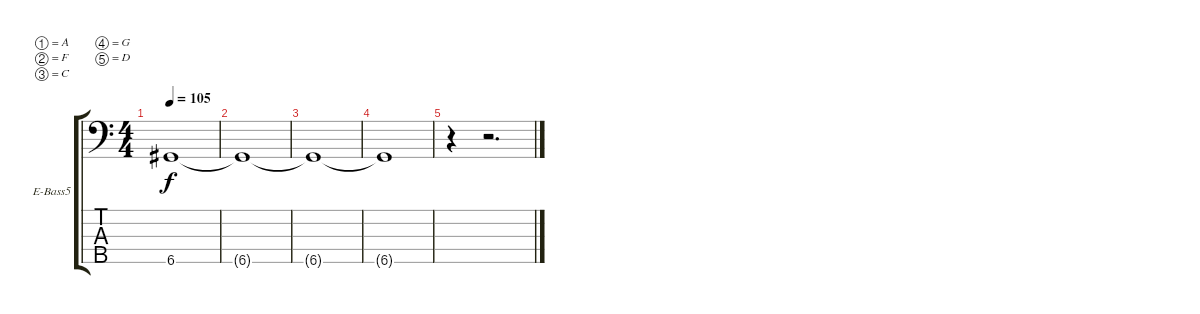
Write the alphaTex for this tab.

\bracketExtendMode groupsimilarinstruments
\firstSystemTrackNameOrientation horizontal
\otherSystemsTrackNameOrientation horizontal
\track ("Äîðîæêà 5" "E-Bass5") {instrument electricbassfinger}
\staff {score tabs}
\tuning (A2 F2 C2 G1 D1)
\ts (4 4)
\tempo 105
\clef f4
\ks c
6.5.1{dy f} |
6.5{t}.1 |
6.5{t}.1 |
6.5{t}.1 |
r.4 r.2{d}
